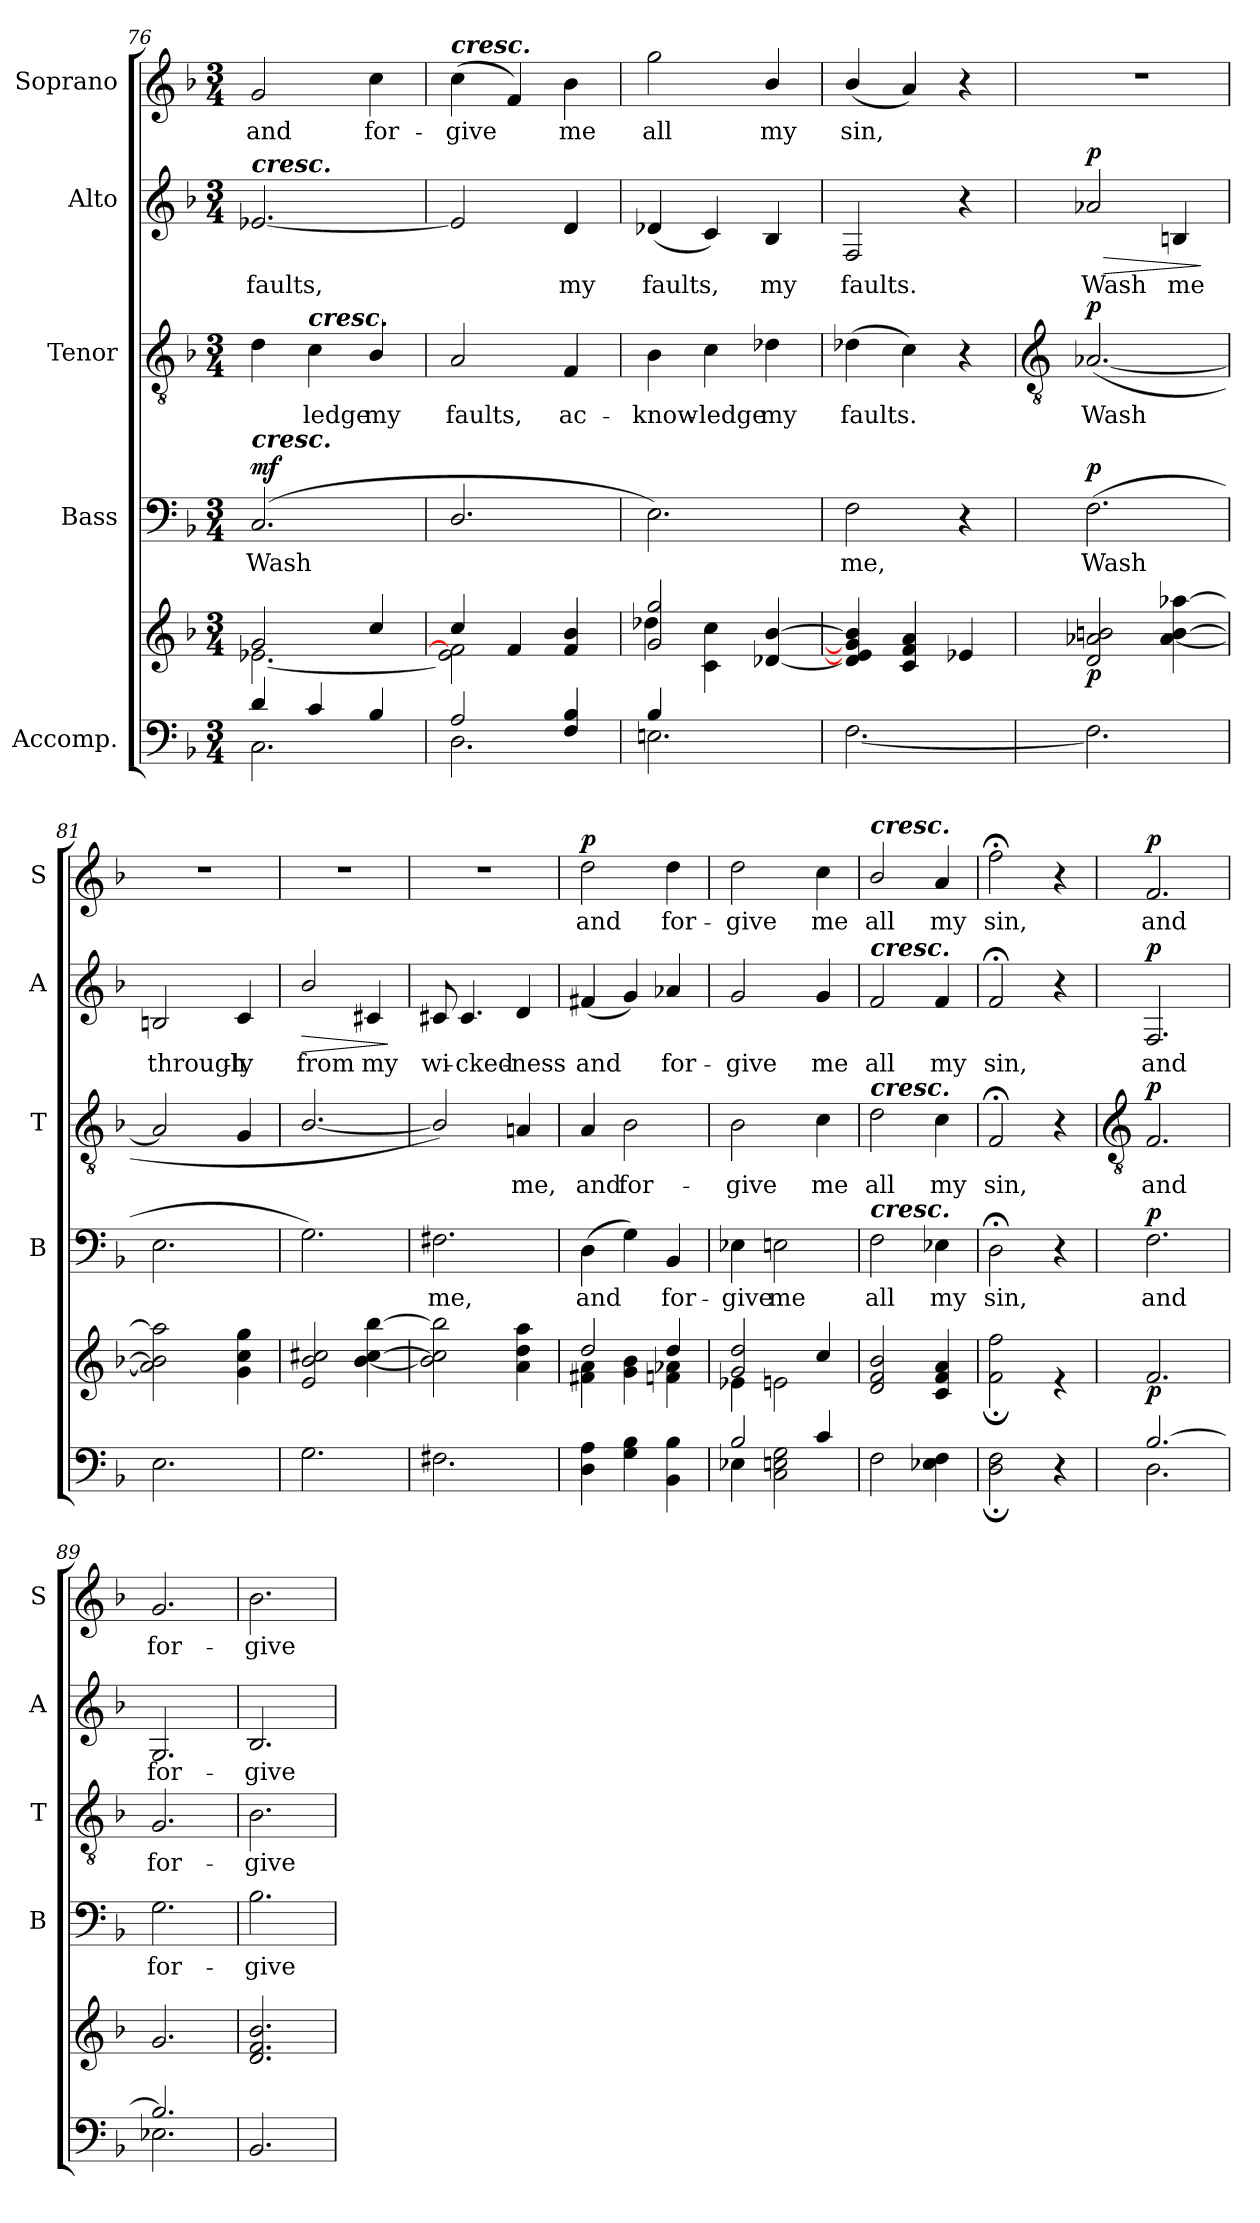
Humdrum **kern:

**kern	**kern	**dynam	**kern	**text	**dynam	**kern	**text	**dynam	**kern	**text	**dynam	**kern	**text	**dynam
*part5	*part5	*part5	*part4	*part4	*part4	*part3	*part3	*part3	*part2	*part2	*part2	*part1	*part1	*part1
*staff6	*staff5	*staff5/6	*staff4	*staff4	*staff4	*staff3	*staff3	*staff3	*staff2	*staff2	*staff2	*staff1	*staff1	*staff1
*I"Accomp.	*	*	*I"Bass	*	*	*I"Tenor	*	*	*I"Alto	*	*	*I"Soprano	*	*
*	*	*	*I'B	*	*	*I'T	*	*	*I'A	*	*	*I'S	*	*
*clefF4	*clefG2	*	*clefF4	*	*	*clefGv2	*	*	*clefG2	*	*	*clefG2	*	*
*k[b-]	*k[b-]	*	*k[b-]	*	*	*k[b-]	*	*	*k[b-]	*	*	*k[b-]	*	*
*F:	*F:	*	*F:	*	*	*F:	*	*	*F:	*	*	*F:	*	*
*M3/4	*M3/4	*	*M3/4	*	*	*M3/4	*	*	*M3/4	*	*	*M3/4	*	*
=76	=76	=76	=76	=76	=76	=76	=76	=76	=76	=76	=76	=76	=76	=76
*^	*^	*	*	*	*	*	*	*	*	*	*	*	*	*
!	!	!	!	!	!	!	!	!	!	!	!LO:TX:a:Bi:t=cresc.	!	!	!	!	!
!	!	!	!	!	!LO:TX:a:Bi:t=cresc.	!	!	!	!	!	!	!	!	!	!	!
!	!	!	!	!	!	!LO:LY:b	!LO:DY:b	!	!	!	!	!LO:LY:b	!	!	!LO:LY:b	!
4d/	2.C\	2g/	[2.e-X\	.	(<2.C	Wash	mf	4d	.	.	[2.e-X	faults,	.	2g	and	.
!	!	!	!	!	!	!	!	!LO:TX:a:Bi:t=cresc.	!	!	!	!	!	!	!	!
!	!	!	!	!	!	!	!	!	!LO:LY:b	!	!	!	!	!	!	!
4c/	.	.	.	.	.	.	.	4c	ledge	.	.	.	.	.	.	.
!	!	!	!	!	!	!	!	!	!LO:LY:b	!	!	!	!	!	!LO:LY:b	!
4B-/	.	4cc/	.	.	.	.	.	4B-/	my	.	.	.	.	4cc	for-	.
=77	=77	=77	=77	=77	=77	=77	=77	=77	=77	=77	=77	=77	=77	=77	=77	=77
!	!	!	!	!	!	!	!	!	!	!	!	!	!	!LO:TX:a:Bi:t=cresc.	!	!
!	!	!	!	!	!	!	!	!	!LO:LY:b	!	!	!	!	!	!LO:LY:b	!
2A/	2.D\	4cc/	2e-\] 2f\]	.	2.D/	.	.	2A	faults,	.	2e-]	.	.	(<4cc	-give	.
.	.	4f/	.	.	.	.	.	.	.	.	.	.	.	4f)	.	.
!	!	!	!	!	!	!	!	!	!LO:LY:b	!	!	!LO:LY:b	!	!	!LO:LY:b	!
4F/ 4B-/	.	4f/ 4b-/	4ryy	.	.	.	.	4F	ac-	.	4d	my	.	4b-	me	.
=78	=78	=78	=78	=78	=78	=78	=78	=78	=78	=78	=78	=78	=78	=78	=78	=78
!	!	!	!	!	!	!	!	!	!LO:LY:b	!	!	!LO:LY:b	!	!	!LO:LY:b	!
4B-/	2.En\	2g/ 2gg/	4dd-X\	.	2.E)	.	.	4B-	-know-	.	(<4d-X	faults,	.	2gg	all	.
!	!	!	!	!	!	!	!	!	!LO:LY:b	!	!	!	!	!	!	!
2ryy	.	.	4c\ 4cc\	.	.	.	.	4c	-ledge	.	4c)	.	.	.	.	.
!	!	!	!	!	!	!	!	!	!LO:LY:b	!	!	!LO:LY:b	!	!	!LO:LY:b	!
.	.	[4d-X/ [4b-/	4ryy	.	.	.	.	4d-X	my	.	4B-	my	.	4b-/	my	.
=79	=79	=79	=79	=79	=79	=79	=79	=79	=79	=79	=79	=79	=79	=79	=79	=79
!	!	!	!	!	!	!LO:LY:b	!	!	!LO:LY:b	!	!	!LO:LY:b	!	!	!LO:LY:b	!
2.ryy	[2.F\	4d-/] 4en/] 4g/] 4b-/]	4ryy	.	2F	me,	.	(>4d-X	faults.	.	2F	faults.	.	(<4b-/	sin,	.
.	.	4c/ 4f/ 4a/	2ryy	.	.	.	.	4c)	.	.	.	.	.	4a)	.	.
.	.	4e-X/	.	.	4r	.	.	4r	.	.	4r	.	.	4r	.	.
!!LO:LB:g=z
=80	=80	=80	=80	=80	=80	=80	=80	=80	=80	=80	=80	=80	=80	=80	=80	=80
*	*	*	*	*	*	*	*	*clefGv2	*	*	*	*	*	*	*	*
!	!	!	!	!LO:DY:b	!	!LO:LY:b	!LO:DY:b	!	!LO:LY:b	!LO:DY:b	!	!LO:LY:b	!LO:HP:b	!LO:N:vis=1	!	!
!	!	!	!	!	!	!	!	!	!	!	!	!	!LO:DY:n=1:b	!	!	!
2.ryy	2.F\]	2d/ 2a-X/ 2bn/	2ryy	p	(>2.F	Wash	p	(<[2.A-X	Wash	p	2a-X	Wash	> p	2.r	.	.
!	!	!	!	!	!	!	!	!	!	!	!	!LO:LY:b	!	!	!	!
.	.	[4a-\ [4b\ [4aa-X\	4ryy	.	.	.	.	.	.	.	4Bn	me	.	.	.	.
*v	*v	*	*	*	*	*	*	*	*	*	*	*	*	*	*	*
*	*v	*v	*	*	*	*	*	*	*	*	*	*	*	*	*
.	.	.	.	.	.	.	.	.	.	.	]	.	.	.
=81	=81	=81	=81	=81	=81	=81	=81	=81	=81	=81	=81	=81	=81	=81
!LO:N:vis=1	!	!	!	!	!	!	!	!	!	!LO:LY:b	!	!LO:N:vis=1	!	!
*^	*^	*	*	*	*	*	*	*	*	*	*	*	*	*
2.ryy	2.E\	2a-\] 2b\] 2aa-\]	2.ryy	.	2.E	.	.	2A-]	.	.	2Bn	through-	.	2.r	.	.
!	!	!	!	!	!	!	!	!	!	!	!	!LO:LY:b	!	!	!	!
.	.	4g\ 4cc\ 4gg\	.	.	.	.	.	4G	.	.	4c	-ly	.	.	.	.
=82	=82	=82	=82	=82	=82	=82	=82	=82	=82	=82	=82	=82	=82	=82	=82	=82
!LO:N:vis=1	!	!	!	!	!	!	!	!	!	!	!	!LO:LY:b	!LO:HP:b	!LO:N:vis=1	!	!
2.ryy	2.G\	2e/ 2b-/ 2cc#X/	2.ryy	.	2.G)	.	.	[2.B-/	.	.	2b-/	from	>	2.r	.	.
!	!	!	!	!	!	!	!	!	!	!	!	!LO:LY:b	!	!	!	!
.	.	[4b-\ [4cc#\ [4bb-\	.	.	.	.	.	.	.	.	4c#X	my	.	.	.	.
*v	*v	*	*	*	*	*	*	*	*	*	*	*	*	*	*	*
*	*v	*v	*	*	*	*	*	*	*	*	*	*	*	*	*
.	.	.	.	.	.	.	.	.	.	.	]	.	.	.
=83	=83	=83	=83	=83	=83	=83	=83	=83	=83	=83	=83	=83	=83	=83
!LO:N:vis=1	!	!	!	!LO:LY:b	!	!	!	!	!	!LO:LY:b	!	!LO:N:vis=1	!	!
*^	*^	*	*	*	*	*	*	*	*	*	*	*	*	*
2.ryy	2.F#X\	2b-\] 2cc#\] 2bb-\]	2.ryy	.	2.F#X	me,	.	2B-/])	.	.	8c#X	wi-	.	2.r	.	.
!	!	!	!	!	!	!	!	!	!	!	!	!LO:LY:b	!	!	!	!
.	.	.	.	.	.	.	.	.	.	.	4.c#	-cked-	.	.	.	.
!	!	!	!	!	!	!	!	!	!LO:LY:b	!	!	!LO:LY:b	!	!	!	!
.	.	4a\ 4dd\ 4aa\	.	.	.	.	.	4An	me,	.	4d	-ness	.	.	.	.
=84	=84	=84	=84	=84	=84	=84	=84	=84	=84	=84	=84	=84	=84	=84	=84	=84
!	!	!	!	!	!	!LO:LY:b	!	!	!LO:LY:b	!	!	!LO:LY:b	!	!	!LO:LY:b	!LO:DY:b
2.ryy	4D\ 4A\	2dd/	4f#X\ 4a\	.	(>4D	and	.	4A	and	.	(<4f#X	and	.	2dd	and	p
!	!	!	!	!	!	!	!	!	!LO:LY:b	!	!	!	!	!	!	!
.	4G\ 4B-\	.	4g\ 4b-\	.	4G)	.	.	2B-	for-	.	4g)	.	.	.	.	.
!	!	!	!	!	!	!LO:LY:b	!	!	!	!	!	!LO:LY:b	!	!	!LO:LY:b	!
.	4BB-\ 4B-\	4dd/	4fn\ 4a-X\	.	4BB-	for-	.	.	.	.	4a-X	for-	.	4dd	for-	.
=85	=85	=85	=85	=85	=85	=85	=85	=85	=85	=85	=85	=85	=85	=85	=85	=85
!	!	!	!	!	!	!LO:LY:b	!	!	!LO:LY:b	!	!	!LO:LY:b	!	!	!LO:LY:b	!
2B-/	4E-X\	2g/ 2dd/	4e-X\	.	4E-X	-give	.	2B-	-give	.	2g	-give	.	2dd	-give	.
!	!	!	!	!	!	!LO:LY:b	!	!	!	!	!	!	!	!	!	!
.	2C\ 2En\ 2G\	.	2en\	.	2En	me	.	.	.	.	.	.	.	.	.	.
!	!	!	!	!	!	!	!	!	!LO:LY:b	!	!	!LO:LY:b	!	!	!LO:LY:b	!
4c/	.	4cc/	.	.	.	.	.	4c	me	.	4g	me	.	4cc	me	.
=86	=86	=86	=86	=86	=86	=86	=86	=86	=86	=86	=86	=86	=86	=86	=86	=86
!	!	!	!	!	!	!	!	!	!	!	!	!	!	!LO:TX:a:Bi:t=cresc.	!	!
!	!	!	!	!	!	!	!	!	!	!	!LO:TX:a:Bi:t=cresc.	!	!	!	!	!
!	!	!	!	!	!	!	!	!LO:TX:a:Bi:t=cresc.	!	!	!	!	!	!	!	!
!	!	!	!	!	!LO:TX:a:Bi:t=cresc.	!	!	!	!	!	!	!	!	!	!	!
!	!	!	!LO:N:vis=1	!	!	!LO:LY:b	!	!	!LO:LY:b	!	!	!LO:LY:b	!	!	!LO:LY:b	!
2.ryy	2F\	2d/ 2f/ 2b-/	2.ryy	.	2F	all	.	2d	all	.	2f	all	.	2b-/	all	.
!	!	!	!	!	!	!LO:LY:b	!	!	!LO:LY:b	!	!	!LO:LY:b	!	!	!LO:LY:b	!
.	4E-X\ 4F\	4c/ 4f/ 4a/	.	.	4E-X	my	.	4c	my	.	4f	my	.	4a	my	.
=87	=87	=87	=87	=87	=87	=87	=87	=87	=87	=87	=87	=87	=87	=87	=87	=87
!	!	!	!	!	!	!LO:LY:b	!	!	!LO:LY:b	!	!	!LO:LY:b	!	!	!LO:LY:b	!
2ryy	2D\; 2F\;	2.ryy	2f\;< 2ff\;<	.	2D;<	sin,	.	2F;<	sin,	.	2f;<	sin,	.	2ff;<	sin,	.
4r	4ryy	.	4r	.	4r	.	.	4r	.	.	4r	.	.	4r	.	.
*	*	*v	*v	*	*	*	*	*	*	*	*	*	*	*	*	*
!!LO:LB:g=z
=88	=88	=88	=88	=88	=88	=88	=88	=88	=88	=88	=88	=88	=88	=88	=88
*	*	*	*	*	*	*	*clefGv2	*	*	*	*	*	*	*	*
*	*	*^	*	*	*	*	*	*	*	*	*	*	*	*	*
!	!	!	!	!LO:DY:b	!	!LO:LY:b	!LO:DY:b	!	!LO:LY:b	!LO:DY:b	!	!LO:LY:b	!LO:DY:b	!	!LO:LY:b	!LO:DY:b
*	*	*v	*v	*	*	*	*	*	*	*	*	*	*	*	*	*
[2.B-/	2.D\	2.f	p	2.F	and	p	2.F	and	p	2.F	and	p	2.f	and	p
=89	=89	=89	=89	=89	=89	=89	=89	=89	=89	=89	=89	=89	=89	=89	=89
!	!	!	!	!	!LO:LY:b	!	!	!LO:LY:b	!	!	!LO:LY:b	!	!	!LO:LY:b	!
2.B-/]	2.E-X\	2.g	.	2.G	for-	.	2.G	for-	.	2.G	for-	.	2.g	for-	.
=90	=90	=90	=90	=90	=90	=90	=90	=90	=90	=90	=90	=90	=90	=90	=90
!	!LO:N:vis=1	!	!	!	!LO:LY:b	!	!	!LO:LY:b	!	!	!LO:LY:b	!	!	!LO:LY:b	!
2.BB-/	2.ryy	2.d 2.f 2.b-	.	2.B-	-give	.	2.B-	-give	.	2.B-	-give	.	2.b-	-give	.
*v	*v	*	*	*	*	*	*	*	*	*	*	*	*	*	*
=	=	=	=	=	=	=	=	=	=	=	=	=	=	=
*-	*-	*-	*-	*-	*-	*-	*-	*-	*-	*-	*-	*-	*-	*-
